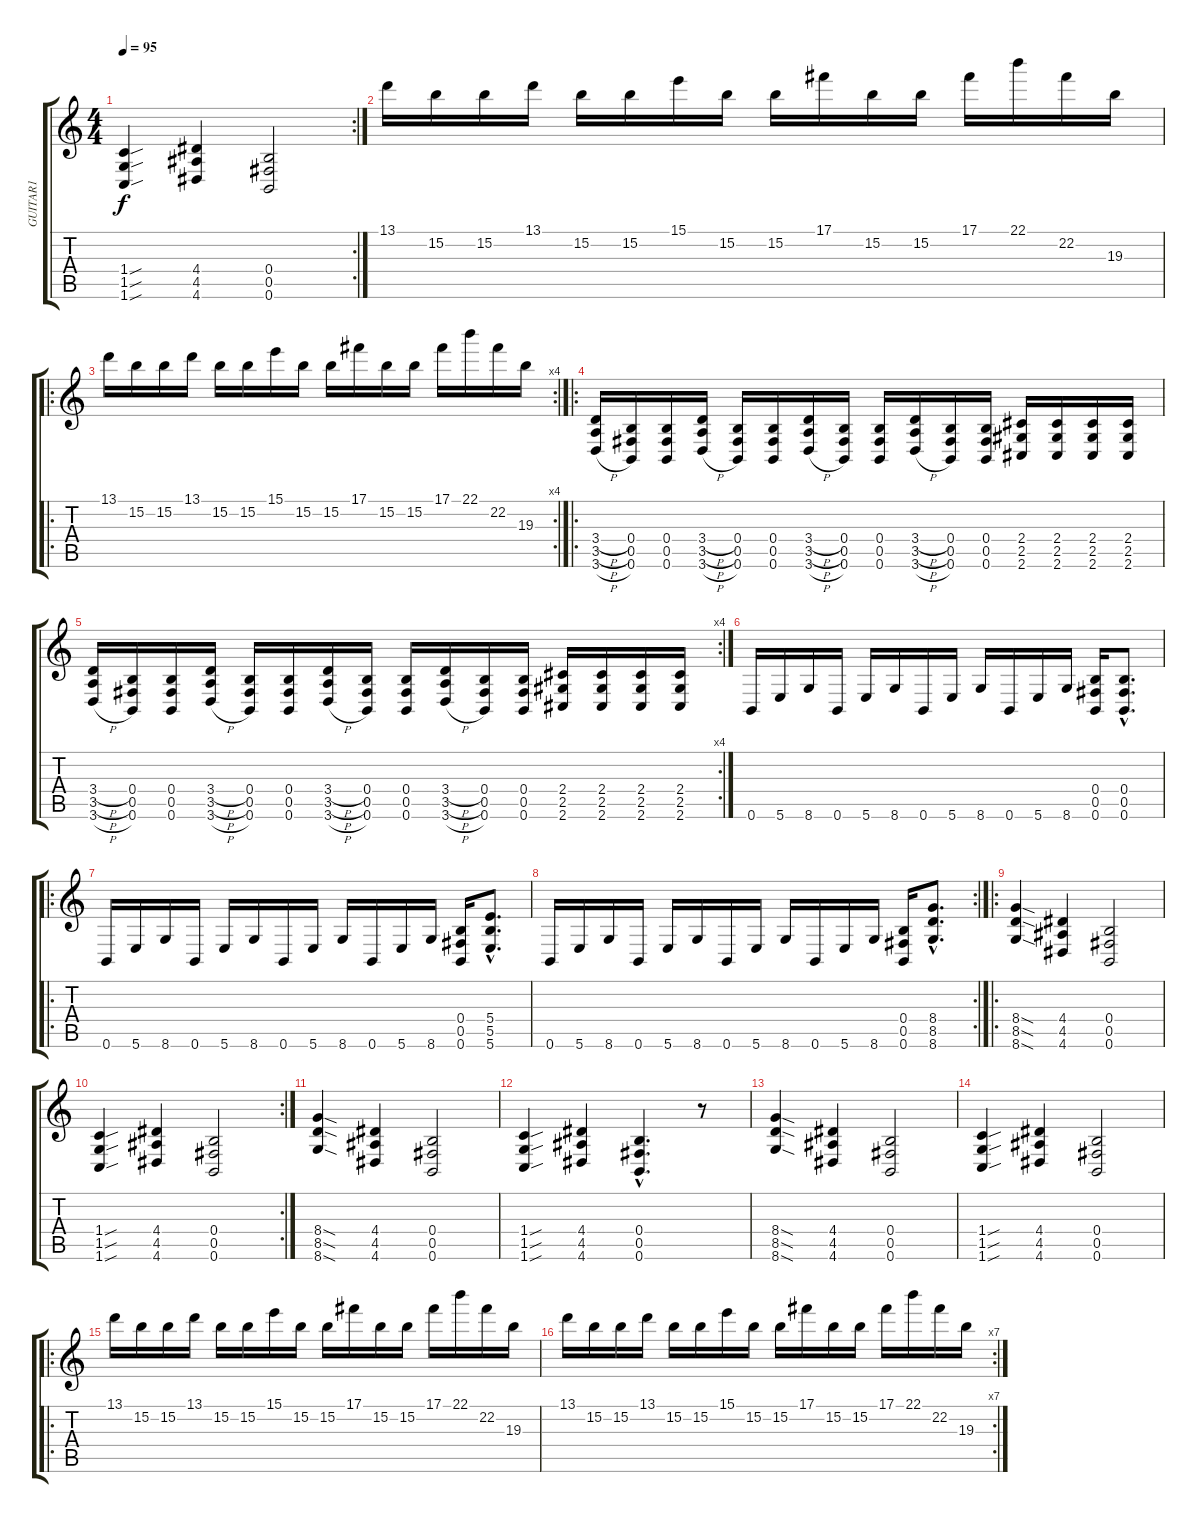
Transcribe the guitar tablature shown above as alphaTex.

\track ("GUITAR1" "GUITAR1") {instrument distortionguitar}
\staff {score tabs}
\tuning (Db4 Ab3 E3 B2 Gb2 B1) {hide}
\rc 2
\ts (4 4)
\tempo 95
\clef g2
\ks c
(1.4{sou} 1.5{sou} 1.6{sou}).4{dy f} (4.4 4.5 4.6).4 (0.4 0.5 0.6).2 |
13.1.16 15.2.16 15.2.16 13.1.16 15.2.16 15.2.16 15.1.16 15.2.16 15.2.16 17.1.16 15.2.16 15.2.16 17.1.16 22.1.16 22.2.16 19.3.16 |
\ro
\rc 4
13.1.16 15.2.16 15.2.16 13.1.16 15.2.16 15.2.16 15.1.16 15.2.16 15.2.16 17.1.16 15.2.16 15.2.16 17.1.16 22.1.16 22.2.16 19.3.16 |
\ro
(3.4{h} 3.5{h} 3.6{h}).16 (0.4 0.5 0.6).16 (0.4 0.5 0.6).16 (3.4{h} 3.5{h} 3.6{h}).16 (0.4 0.5 0.6).16 (0.4 0.5 0.6).16 (3.4{h} 3.5{h} 3.6{h}).16 (0.4 0.5 0.6).16 (0.4 0.5 0.6).16 (3.4{h} 3.5{h} 3.6{h}).16 (0.4 0.5 0.6).16 (0.4 0.5 0.6).16 (2.4 2.5 2.6).16 (2.4 2.5 2.6).16 (2.4 2.5 2.6).16 (2.4 2.5 2.6).16 |
\rc 4
(3.4{h} 3.5{h} 3.6{h}).16 (0.4 0.5 0.6).16 (0.4 0.5 0.6).16 (3.4{h} 3.5{h} 3.6{h}).16 (0.4 0.5 0.6).16 (0.4 0.5 0.6).16 (3.4{h} 3.5{h} 3.6{h}).16 (0.4 0.5 0.6).16 (0.4 0.5 0.6).16 (3.4{h} 3.5{h} 3.6{h}).16 (0.4 0.5 0.6).16 (0.4 0.5 0.6).16 (2.4 2.5 2.6).16 (2.4 2.5 2.6).16 (2.4 2.5 2.6).16 (2.4 2.5 2.6).16 |
0.6.16 5.6.16 8.6.16 0.6.16 5.6.16 8.6.16 0.6.16 5.6.16 8.6.16 0.6.16 5.6.16 8.6.16 (0.4 0.5 0.6).16 (0.4{hac} 0.5{hac} 0.6{hac}).8{d} |
\ro
0.6.16 5.6.16 8.6.16 0.6.16 5.6.16 8.6.16 0.6.16 5.6.16 8.6.16 0.6.16 5.6.16 8.6.16 (0.4 0.5 0.6).16 (5.4{hac} 5.5{hac} 5.6{hac}).8{d} |
\rc 2
0.6.16 5.6.16 8.6.16 0.6.16 5.6.16 8.6.16 0.6.16 5.6.16 8.6.16 0.6.16 5.6.16 8.6.16 (0.4 0.5 0.6).16 (8.4{hac} 8.5{hac} 8.6{hac}).8{d} |
\ro
(8.4{sod} 8.5{sod} 8.6{sod}).4 (4.4 4.5 4.6).4 (0.4 0.5 0.6).2 |
\rc 2
(1.4{sou} 1.5{sou} 1.6{sou}).4 (4.4 4.5 4.6).4 (0.4 0.5 0.6).2 |
(8.4{sod} 8.5{sod} 8.6{sod}).4 (4.4 4.5 4.6).4 (0.4 0.5 0.6).2 |
(1.4{sou} 1.5{sou} 1.6{sou}).4 (4.4 4.5 4.6).4 (0.4{hac} 0.5{hac} 0.6{hac}).4{d} r.8 |
(8.4{sod} 8.5{sod} 8.6{sod}).4 (4.4 4.5 4.6).4 (0.4 0.5 0.6).2 |
(1.4{sou} 1.5{sou} 1.6{sou}).4 (4.4 4.5 4.6).4 (0.4 0.5 0.6).2 |
\ro
13.1.16 15.2.16 15.2.16 13.1.16 15.2.16 15.2.16 15.1.16 15.2.16 15.2.16 17.1.16 15.2.16 15.2.16 17.1.16 22.1.16 22.2.16 19.3.16 |
\rc 7
13.1.16 15.2.16 15.2.16 13.1.16 15.2.16 15.2.16 15.1.16 15.2.16 15.2.16 17.1.16 15.2.16 15.2.16 17.1.16 22.1.16 22.2.16 19.3.16
